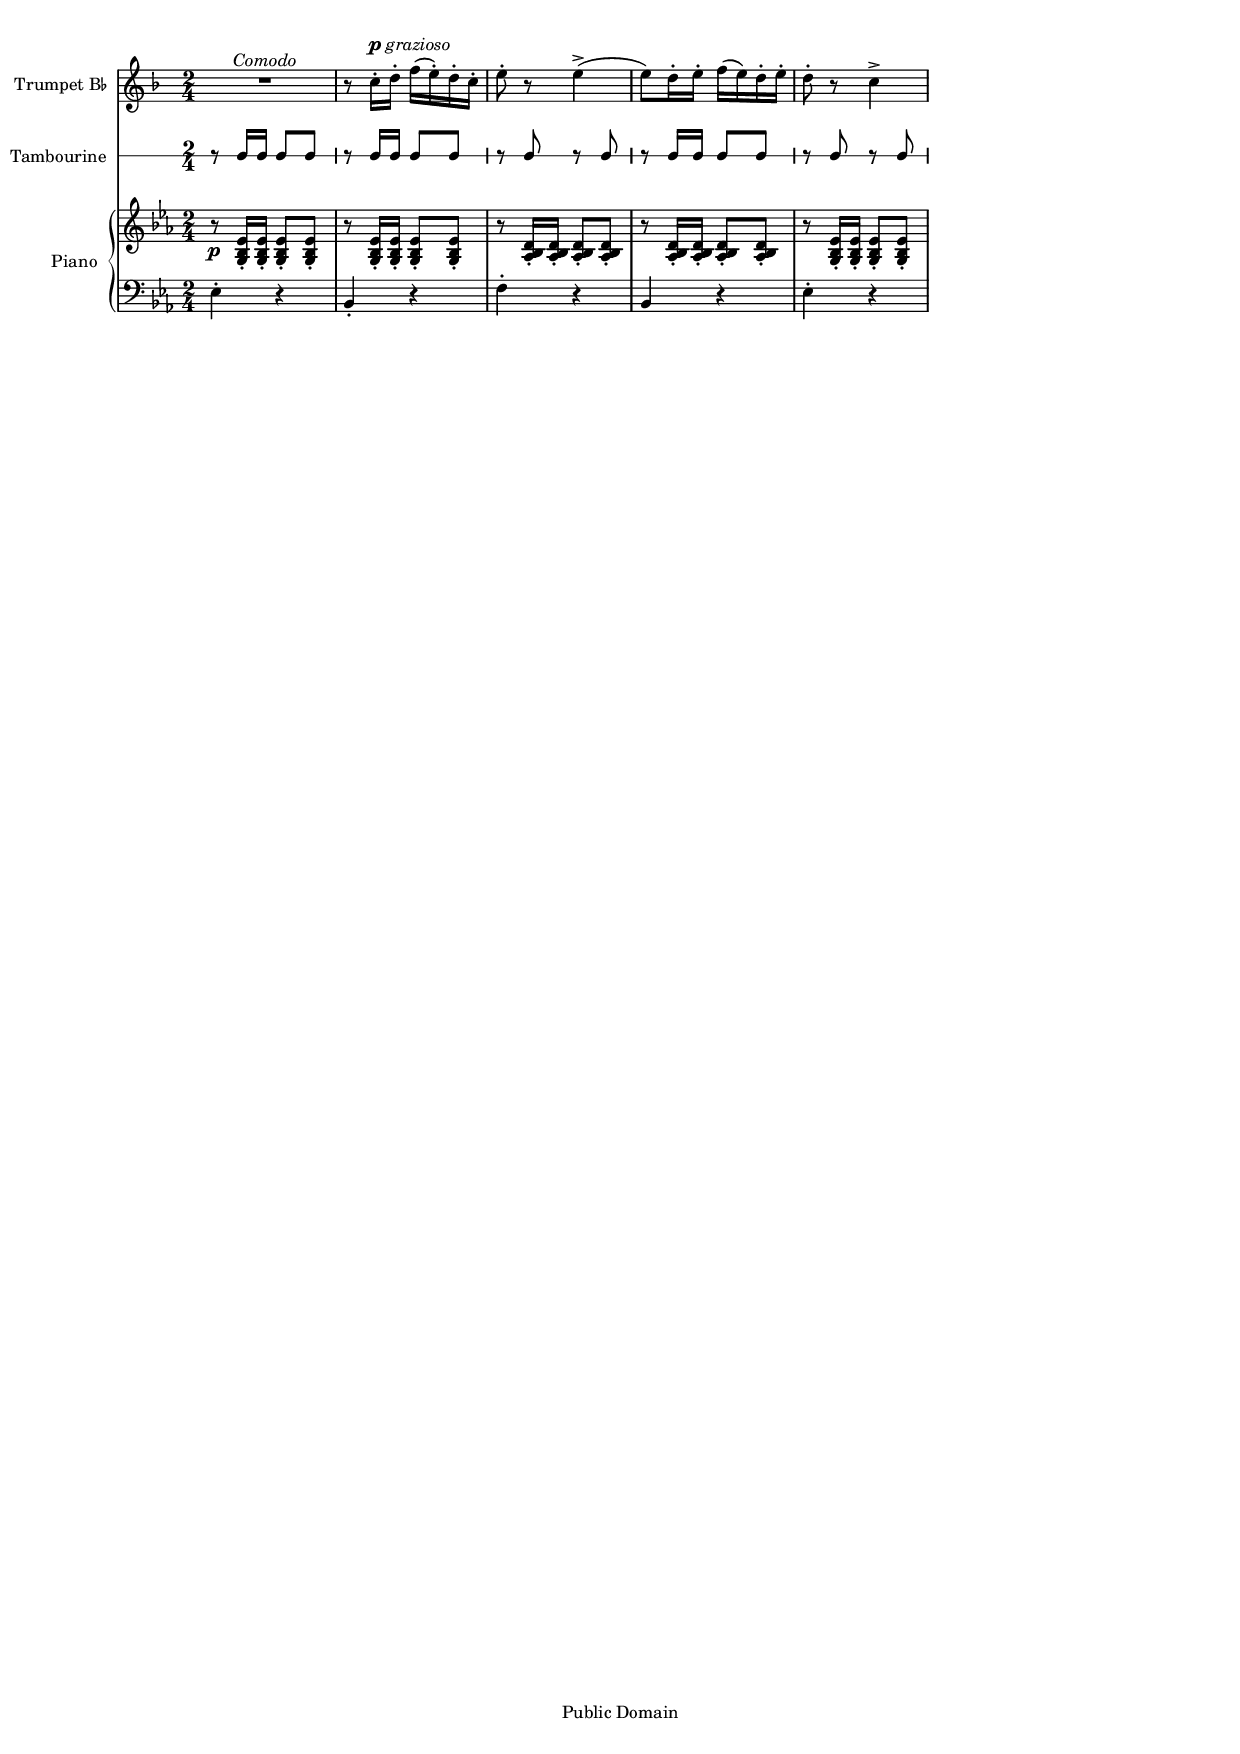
% Do not edit this file; it is automatically
% generated from Documentation/snippets/new
% This file is in the public domain.
%% Note: this file works from version 2.13.36
\version "2.13.39"
\include "catalan.ly"
#(set-global-staff-size 15)
\paper{
  ragged-right=##t
  line-width=17\cm
  indent=0\cm
}


\header {
  lsrtags = "headwords"
  texidoc = ""
  doctitle = "headword"
} % begin verbatim


\header {
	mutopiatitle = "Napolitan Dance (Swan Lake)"
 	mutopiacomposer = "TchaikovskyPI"
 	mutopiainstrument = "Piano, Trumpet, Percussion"
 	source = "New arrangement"
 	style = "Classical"
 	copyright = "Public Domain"
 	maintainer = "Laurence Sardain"
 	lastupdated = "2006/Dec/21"
%	title = "Le Lac des Cygnes"
%	subtitle = "Danse Napolitaine"
%	composer = "Piotr Ilitch Tchaïkovski"
%	arranger = "arr. Laurence Sardain"
%       footer = "Mutopia-2006/12/22-896"
}

trompette = \relative do'' {
  \clef treble
  \key mib \major
  \time 2/4
  R2^\markup { \italic Comodo } |
  r8 \once \override TextScript #'padding = #2.0
  sib16-.^\markup {\dynamic p \italic grazioso} do-. mib( re)-. do-. sib-. |
  re8-. r8 re4->( |
  re8) do16-. re-. mib( re) do-. re-. |
  do8-. r8 sib4-> |
}

tambourin = \relative do' {
  \time 2/4
  r8 do16 do do8 do |
  r8 do16 do do8 do |
  r8 do r do |
  r8 do16 do do8 do |
  r8 do r do |
}

tambourinMidi = \drummode {
  \time 2/4
  r8 tamb16 tamb tamb8 tamb |
  r8 tamb16 tamb tamb8 tamb |
  r8 tamb r tamb |
  r8 tamb16 tamb tamb8 tamb |
  r8 tamb r tamb |
}

upper = \relative do' {
  \clef treble
  \key mib \major
  \time 2/4
  r8\p <sol sib mib>16-. <sol sib mib>-. <sol sib mib>8-. <sol sib mib>-. |
  r8 <sol sib mib>16-. <sol sib mib>-. <sol sib mib>8-. <sol sib mib>-. |
  r8 <lab sib re>16-. <lab sib re>-. <lab sib re>8-. <lab sib re>-. |
  r8 <lab sib re>16-. <lab sib re>-. <lab sib re>8-. <lab sib re>-. |
  r8 <sol sib mib>16-. <sol sib mib>-. <sol sib mib>8-. <sol sib mib>-. |
}

lower = \relative do {
  \clef bass
  \key mib \major
  \time 2/4
  mib4-. r4 |
  sib-. r |
  fa'-. r |
  sib, r |
  mib4-. r4 |
}


\score {
  <<
    \context Staff = "trumpet" <<
      \set Staff.instrumentName = \markup { "Trumpet" \concat{ B \teeny \raise #0.4 \flat } }
      \transpose sib do'
      \trompette
    >>
    \context RhythmicStaff = "tambourin" <<
      \set Staff.instrumentName = "Tambourine"
      \tambourin
    >>
    \context PianoStaff = "prima" <<
      \set PianoStaff.instrumentName = "Piano  "
      \context Staff = "uppera" \upper
      \context Staff = "lowera" \lower
    >>
  >>
  \layout { }
}
\score {
  <<
    \context Staff = "trumpet" {
      \set Staff.midiInstrument = "trumpet"
      \trompette
    }
    \context DrumStaff = "tambourin" {
      \tambourinMidi
    }
    \context Staff = "piano" <<
      \upper
      \lower
    >>
  >>
  \midi {
    \context {
      \Score
      tempoWholesPerMinute = #(ly:make-moment 72 4)
    }
  }
}

